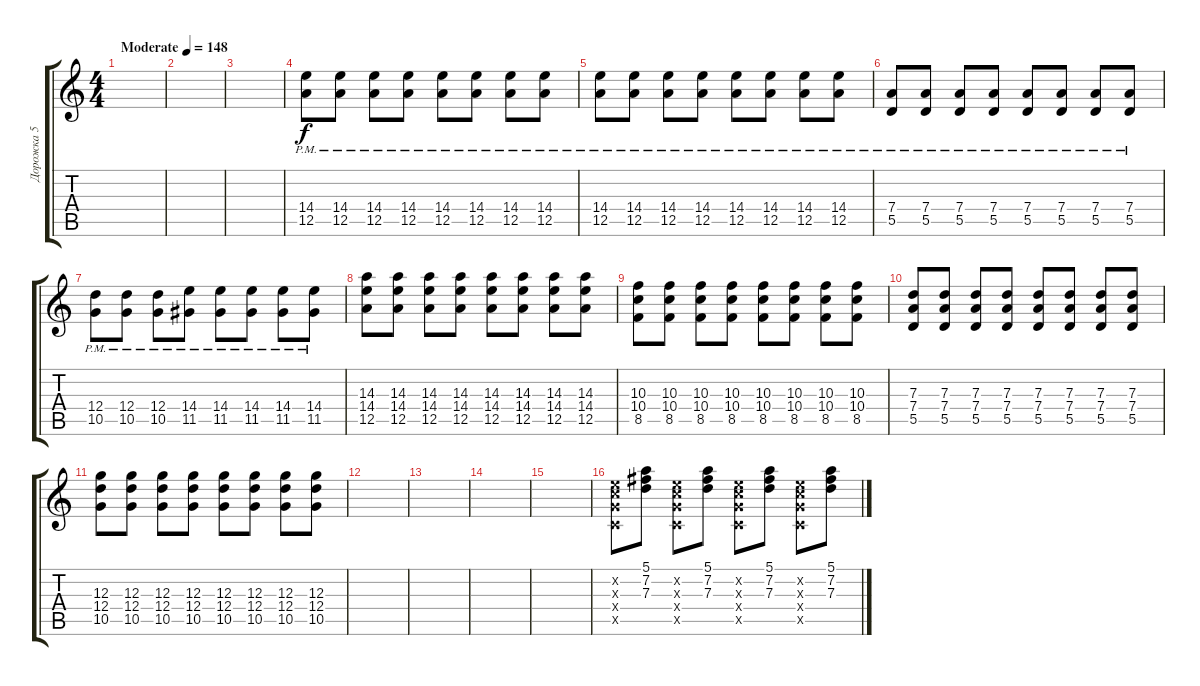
\track ("Дорожка 5" "Дорожка 5") {instrument electricguitarclean}
\staff {score tabs}
\tuning (E4 B3 G3 D3 A2 D2) {hide}
\ts (4 4)
\tempo (148 "Moderate")
\clef g2
\ks c
|
|
|
(14.4{pm} 12.5{pm}).8 (14.4{pm} 12.5{pm}).8 (14.4{pm} 12.5{pm}).8 (14.4{pm} 12.5{pm}).8 (14.4{pm} 12.5{pm}).8 (14.4{pm} 12.5{pm}).8 (14.4{pm} 12.5{pm}).8 (14.4{pm} 12.5{pm}).8 |
(14.4{pm} 12.5{pm}).8 (14.4{pm} 12.5{pm}).8 (14.4{pm} 12.5{pm}).8 (14.4{pm} 12.5{pm}).8 (14.4{pm} 12.5{pm}).8 (14.4{pm} 12.5{pm}).8 (14.4{pm} 12.5{pm}).8 (14.4{pm} 12.5{pm}).8 |
(7.4{pm} 5.5{pm}).8 (7.4{pm} 5.5{pm}).8 (7.4{pm} 5.5{pm}).8 (7.4{pm} 5.5{pm}).8 (7.4{pm} 5.5{pm}).8 (7.4{pm} 5.5{pm}).8 (7.4{pm} 5.5{pm}).8 (7.4{pm} 5.5{pm}).8 |
(12.4{pm} 10.5{pm}).8 (12.4{pm} 10.5{pm}).8 (12.4{pm} 10.5{pm}).8 (14.4{pm} 11.5{pm}).8 (14.4{pm} 11.5{pm}).8 (14.4{pm} 11.5{pm}).8 (14.4{pm} 11.5{pm}).8 (14.4{pm} 11.5{pm}).8 |
(14.3 14.4 12.5).8 (14.3 14.4 12.5).8 (14.3 14.4 12.5).8 (14.3 14.4 12.5).8 (14.3 14.4 12.5).8 (14.3 14.4 12.5).8 (14.3 14.4 12.5).8 (14.3 14.4 12.5).8 |
(10.3 10.4 8.5).8 (10.3 10.4 8.5).8 (10.3 10.4 8.5).8 (10.3 10.4 8.5).8 (10.3 10.4 8.5).8 (10.3 10.4 8.5).8 (10.3 10.4 8.5).8 (10.3 10.4 8.5).8 |
(7.3 7.4 5.5).8 (7.3 7.4 5.5).8 (7.3 7.4 5.5).8 (7.3 7.4 5.5).8 (7.3 7.4 5.5).8 (7.3 7.4 5.5).8 (7.3 7.4 5.5).8 (7.3 7.4 5.5).8 |
(12.3 12.4 10.5).8 (12.3 12.4 10.5).8 (12.3 12.4 10.5).8 (12.3 12.4 10.5).8 (12.3 12.4 10.5).8 (12.3 12.4 10.5).8 (12.3 12.4 10.5).8 (12.3 12.4 10.5).8 |
|
|
|
|
(5.2{x} 5.3{x} 5.4{x} 3.5{x}).8 (5.1 7.2 7.3).8 (5.2{x} 5.3{x} 5.4{x} 3.5{x}).8 (5.1 7.2 7.3).8 (5.2{x} 5.3{x} 5.4{x} 3.5{x}).8 (5.1 7.2 7.3).8 (5.2{x} 5.3{x} 5.4{x} 3.5{x}).8 (5.1 7.2 7.3).8
